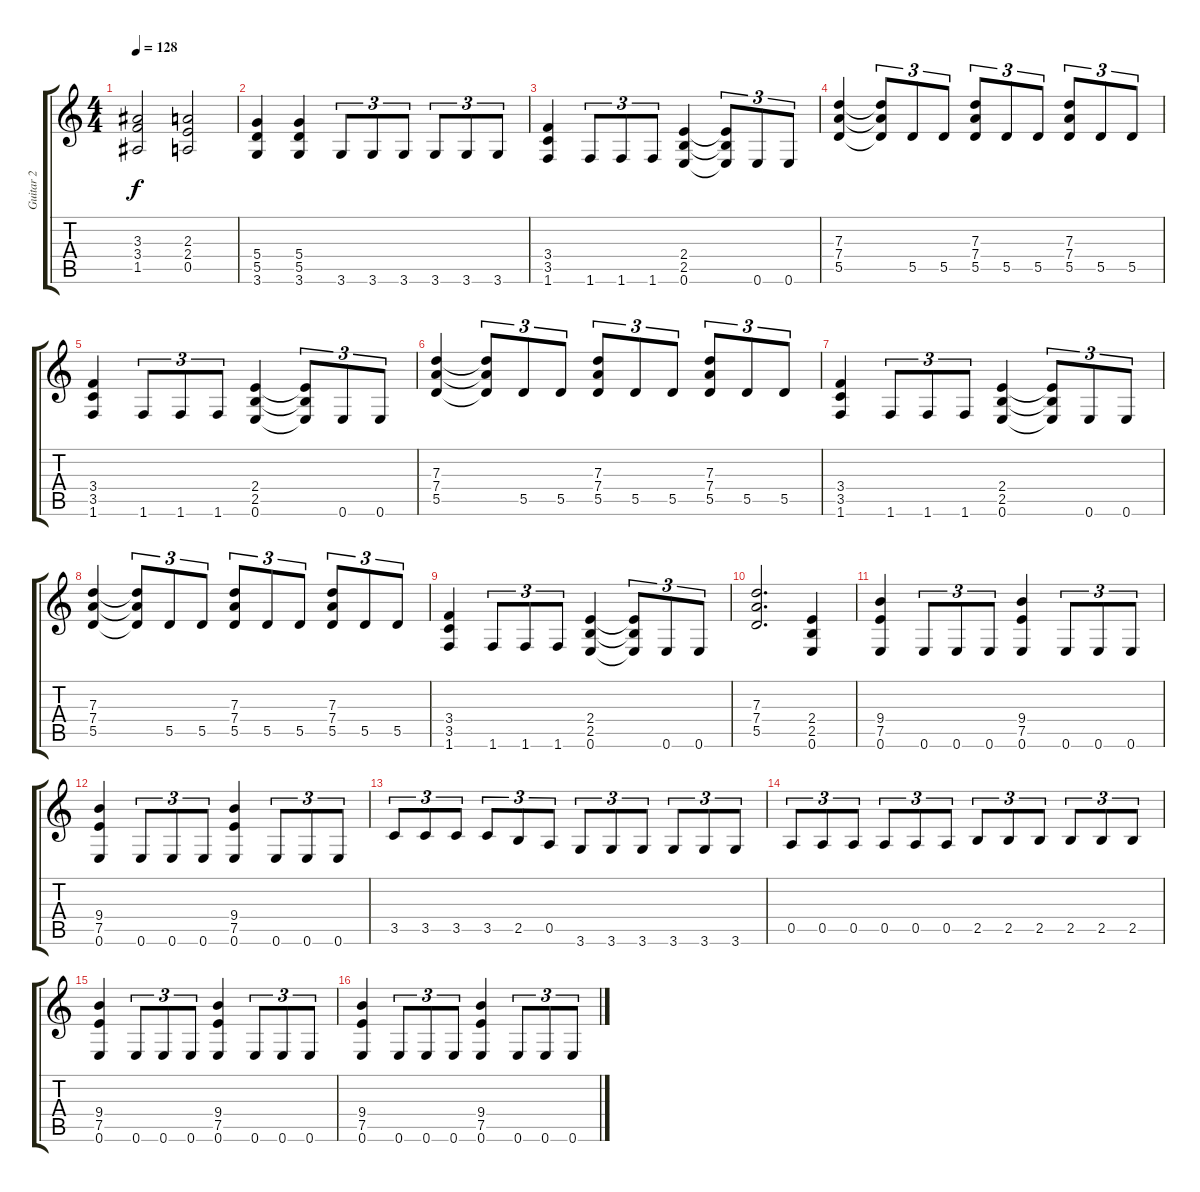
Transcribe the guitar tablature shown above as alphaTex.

\track ("Guitar 2" "Guitar 2") {instrument distortionguitar}
\staff {score tabs}
\tuning (E4 B3 G3 D3 A2 E2) {hide}
\ts (4 4)
\tempo 128
\clef g2
\ks c
(3.3 3.4 1.5).2{dy f} (2.3 2.4 0.5).2 |
(5.4 5.5 3.6).4 (5.4 5.5 3.6).4 3.6.8{tu (3 2)} 3.6.8{tu (3 2)} 3.6.8{tu (3 2)} 3.6.8{tu (3 2)} 3.6.8{tu (3 2)} 3.6.8{tu (3 2)} |
(3.4 3.5 1.6).4 1.6.8{tu (3 2)} 1.6.8{tu (3 2)} 1.6.8{tu (3 2)} (2.4 2.5 0.6).4 (2.4{t} 2.5{t} 0.6{t}).8{tu (3 2)} 0.6.8{tu (3 2)} 0.6.8{tu (3 2)} |
(7.3 7.4 5.5).4 (7.3{t} 7.4{t} 5.5{t}).8{tu (3 2)} 5.5.8{tu (3 2)} 5.5.8{tu (3 2)} (7.3 7.4 5.5).8{tu (3 2)} 5.5.8{tu (3 2)} 5.5.8{tu (3 2)} (7.3 7.4 5.5).8{tu (3 2)} 5.5.8{tu (3 2)} 5.5.8{tu (3 2)} |
(3.4 3.5 1.6).4 1.6.8{tu (3 2)} 1.6.8{tu (3 2)} 1.6.8{tu (3 2)} (2.4 2.5 0.6).4 (2.4{t} 2.5{t} 0.6{t}).8{tu (3 2)} 0.6.8{tu (3 2)} 0.6.8{tu (3 2)} |
(7.3 7.4 5.5).4 (7.3{t} 7.4{t} 5.5{t}).8{tu (3 2)} 5.5.8{tu (3 2)} 5.5.8{tu (3 2)} (7.3 7.4 5.5).8{tu (3 2)} 5.5.8{tu (3 2)} 5.5.8{tu (3 2)} (7.3 7.4 5.5).8{tu (3 2)} 5.5.8{tu (3 2)} 5.5.8{tu (3 2)} |
(3.4 3.5 1.6).4 1.6.8{tu (3 2)} 1.6.8{tu (3 2)} 1.6.8{tu (3 2)} (2.4 2.5 0.6).4 (2.4{t} 2.5{t} 0.6{t}).8{tu (3 2)} 0.6.8{tu (3 2)} 0.6.8{tu (3 2)} |
(7.3 7.4 5.5).4 (7.3{t} 7.4{t} 5.5{t}).8{tu (3 2)} 5.5.8{tu (3 2)} 5.5.8{tu (3 2)} (7.3 7.4 5.5).8{tu (3 2)} 5.5.8{tu (3 2)} 5.5.8{tu (3 2)} (7.3 7.4 5.5).8{tu (3 2)} 5.5.8{tu (3 2)} 5.5.8{tu (3 2)} |
(3.4 3.5 1.6).4 1.6.8{tu (3 2)} 1.6.8{tu (3 2)} 1.6.8{tu (3 2)} (2.4 2.5 0.6).4 (2.4{t} 2.5{t} 0.6{t}).8{tu (3 2)} 0.6.8{tu (3 2)} 0.6.8{tu (3 2)} |
(7.3 7.4 5.5).2{d} (2.4 2.5 0.6).4 |
(9.4 7.5 0.6).4 0.6.8{tu (3 2)} 0.6.8{tu (3 2)} 0.6.8{tu (3 2)} (9.4 7.5 0.6).4 0.6.8{tu (3 2)} 0.6.8{tu (3 2)} 0.6.8{tu (3 2)} |
(9.4 7.5 0.6).4 0.6.8{tu (3 2)} 0.6.8{tu (3 2)} 0.6.8{tu (3 2)} (9.4 7.5 0.6).4 0.6.8{tu (3 2)} 0.6.8{tu (3 2)} 0.6.8{tu (3 2)} |
3.5.8{tu (3 2)} 3.5.8{tu (3 2)} 3.5.8{tu (3 2)} 3.5.8{tu (3 2)} 2.5.8{tu (3 2)} 0.5.8{tu (3 2)} 3.6.8{tu (3 2)} 3.6.8{tu (3 2)} 3.6.8{tu (3 2)} 3.6.8{tu (3 2)} 3.6.8{tu (3 2)} 3.6.8{tu (3 2)} |
0.5.8{tu (3 2)} 0.5.8{tu (3 2)} 0.5.8{tu (3 2)} 0.5.8{tu (3 2)} 0.5.8{tu (3 2)} 0.5.8{tu (3 2)} 2.5.8{tu (3 2)} 2.5.8{tu (3 2)} 2.5.8{tu (3 2)} 2.5.8{tu (3 2)} 2.5.8{tu (3 2)} 2.5.8{tu (3 2)} |
(9.4 7.5 0.6).4 0.6.8{tu (3 2)} 0.6.8{tu (3 2)} 0.6.8{tu (3 2)} (9.4 7.5 0.6).4 0.6.8{tu (3 2)} 0.6.8{tu (3 2)} 0.6.8{tu (3 2)} |
(9.4 7.5 0.6).4 0.6.8{tu (3 2)} 0.6.8{tu (3 2)} 0.6.8{tu (3 2)} (9.4 7.5 0.6).4 0.6.8{tu (3 2)} 0.6.8{tu (3 2)} 0.6.8{tu (3 2)}
